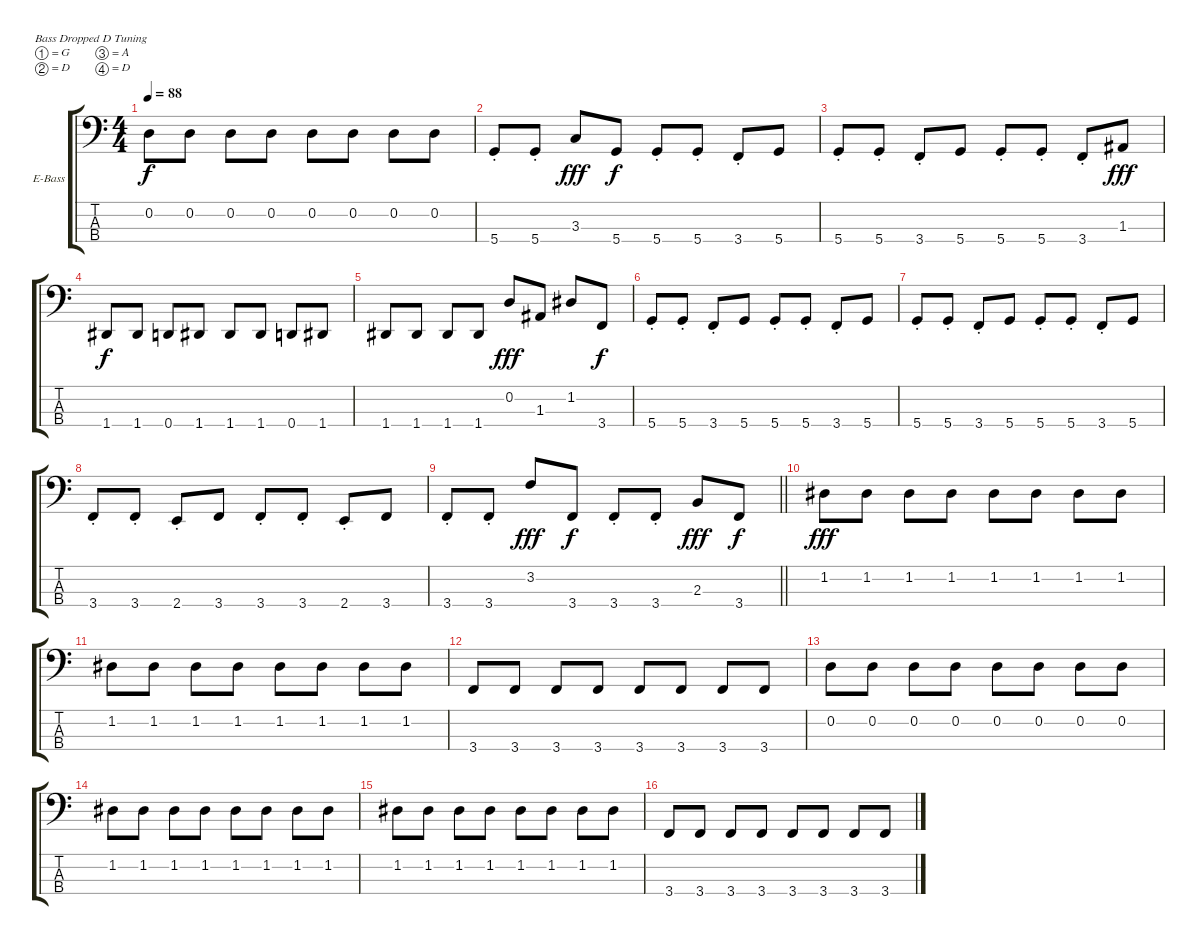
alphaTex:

\bracketExtendMode groupsimilarinstruments
\firstSystemTrackNameOrientation horizontal
\otherSystemsTrackNameOrientation horizontal
\track ("Bass" "E-Bass") {instrument electricbassfinger}
\staff {score tabs}
\tuning (G2 D2 A1 D1)
\ts (4 4)
\tempo 88
\clef f4
\ks c
0.2.8{dy f} 0.2.8 0.2.8 0.2.8 0.2.8 0.2.8 0.2.8 0.2.8 |
5.4{st}.8 5.4{st}.8 3.3.8{dy fff} 5.4.8{dy f} 5.4{st}.8 5.4{st}.8 3.4{st}.8 5.4.8 |
5.4{st}.8 5.4{st}.8 3.4{st}.8 5.4.8 5.4{st}.8 5.4{st}.8 3.4{st}.8 1.3.8{dy fff} |
1.4.8{dy f} 1.4.8 0.4.8 1.4.8 1.4.8 1.4.8 0.4.8 1.4.8 |
1.4.8 1.4.8 1.4.8 1.4.8 0.2.8{dy fff} 1.3.8 1.2.8 3.4.8{dy f} |
5.4{st}.8 5.4{st}.8 3.4{st}.8 5.4.8 5.4{st}.8 5.4{st}.8 3.4{st}.8 5.4.8 |
5.4{st}.8 5.4{st}.8 3.4{st}.8 5.4.8 5.4{st}.8 5.4{st}.8 3.4{st}.8 5.4.8 |
3.4{st}.8 3.4{st}.8 2.4{st}.8 3.4.8 3.4{st}.8 3.4{st}.8 2.4{st}.8 3.4.8 |
\barLineRight lightlight
3.4{st}.8 3.4{st}.8 3.2.8{dy fff} 3.4.8{dy f} 3.4{st}.8 3.4{st}.8 2.3.8{dy fff} 3.4.8{dy f} |
1.2.8{dy fff} 1.2.8 1.2.8 1.2.8 1.2.8 1.2.8 1.2.8 1.2.8 |
1.2.8 1.2.8 1.2.8 1.2.8 1.2.8 1.2.8 1.2.8 1.2.8 |
3.4.8 3.4.8 3.4.8 3.4.8 3.4.8 3.4.8 3.4.8 3.4.8 |
0.2.8 0.2.8 0.2.8 0.2.8 0.2.8 0.2.8 0.2.8 0.2.8 |
1.2.8 1.2.8 1.2.8 1.2.8 1.2.8 1.2.8 1.2.8 1.2.8 |
1.2.8 1.2.8 1.2.8 1.2.8 1.2.8 1.2.8 1.2.8 1.2.8 |
3.4.8 3.4.8 3.4.8 3.4.8 3.4.8 3.4.8 3.4.8 3.4.8
